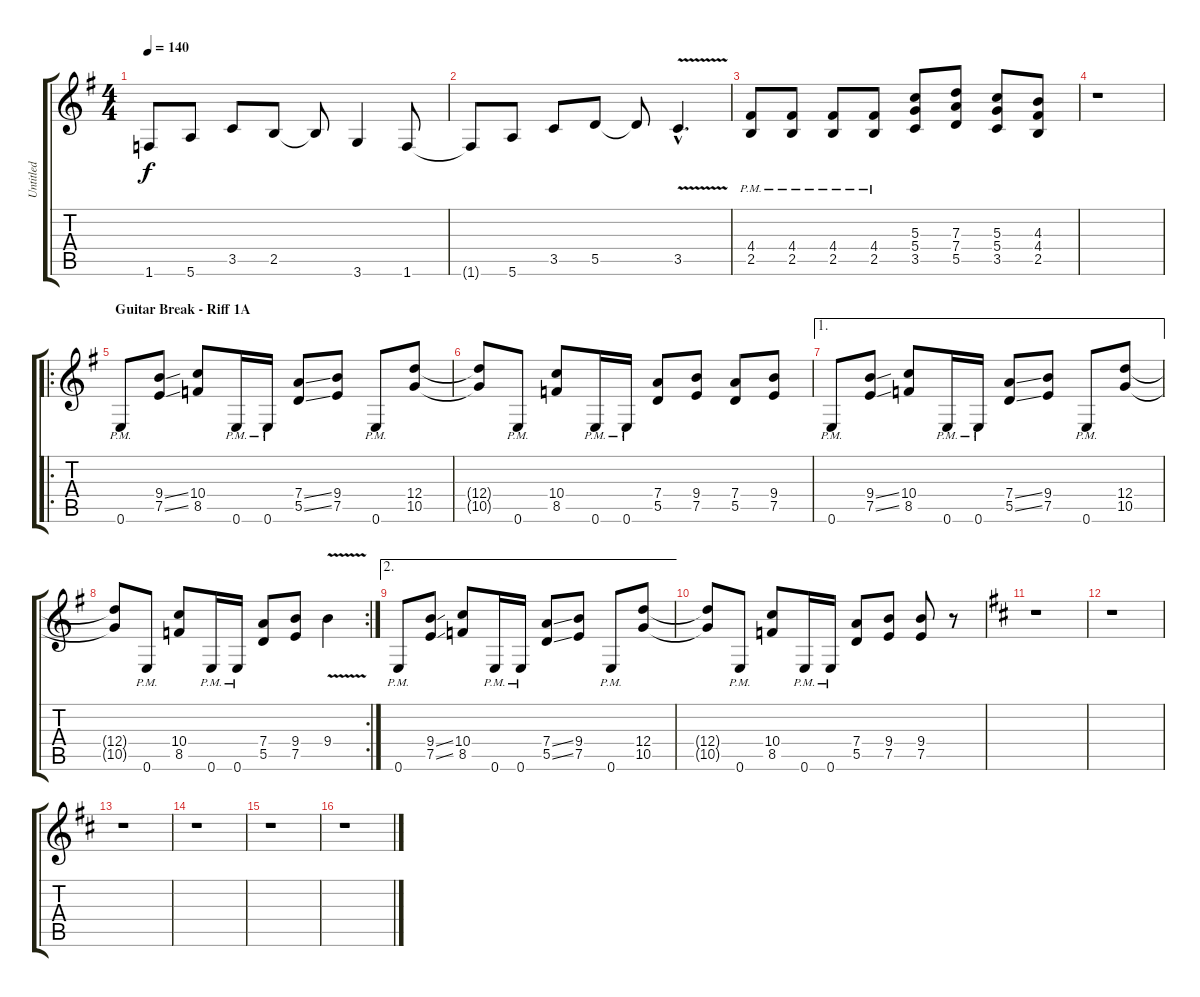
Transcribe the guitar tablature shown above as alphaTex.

\track ("Untitled" "Untitled") {instrument distortionguitar}
\staff {score tabs}
\tuning (E4 B3 G3 D3 A2 E2) {hide}
\ts (4 4)
\tempo 140
\clef g2
\ks g
1.6.8{dy f} 5.6.8 3.5.8 2.5.8 2.5{t}.8 3.6.4 1.6.8 |
1.6{t}.8 5.6.8 3.5.8 5.5.8 5.5{t}.8 3.5{v hac}.4{d} |
(4.4{pm} 2.5{pm}).8 (4.4{pm} 2.5{pm}).8 (4.4{pm} 2.5{pm}).8 (4.4{pm} 2.5{pm}).8 (5.3 5.4 3.5).8 (7.3 7.4 5.5).8 (5.3 5.4 3.5).8 (4.3 4.4 2.5).8 |
r.1 |
\ro
\section ("" "Guitar Break - Riff 1A")
0.6{pm}.8 (9.4{ss} 7.5{ss}).8 (10.4 8.5).8 0.6{pm}.16 0.6{pm}.16 (7.4{ss} 5.5{ss}).8 (9.4 7.5).8 0.6{pm}.8 (12.4 10.5).8 |
(12.4{t} 10.5{t}).8 0.6{pm}.8 (10.4 8.5).8 0.6{pm}.16 0.6{pm}.16 (7.4 5.5).8 (9.4 7.5).8 (7.4 5.5).8 (9.4 7.5).8 |
\ae 1
0.6{pm}.8 (9.4{ss} 7.5{ss}).8 (10.4 8.5).8 0.6{pm}.16 0.6{pm}.16 (7.4{ss} 5.5{ss}).8 (9.4 7.5).8 0.6{pm}.8 (12.4 10.5).8 |
\rc 2
(12.4{t} 10.5{t}).8 0.6{pm}.8 (10.4 8.5).8 0.6{pm}.16 0.6{pm}.16 (7.4 5.5).8 (9.4 7.5).8 9.4{v}.4 |
\ae 2
0.6{pm}.8 (9.4{ss} 7.5{ss}).8 (10.4 8.5).8 0.6{pm}.16 0.6{pm}.16 (7.4{ss} 5.5{ss}).8 (9.4 7.5).8 0.6{pm}.8 (12.4 10.5).8 |
(12.4{t} 10.5{t}).8 0.6{pm}.8 (10.4 8.5).8 0.6{pm}.16 0.6{pm}.16 (7.4 5.5).8 (9.4 7.5).8 (9.4 7.5).8 r.8 |
\ks d
r.1 |
r.1 |
r.1 |
r.1 |
r.1 |
r.1
